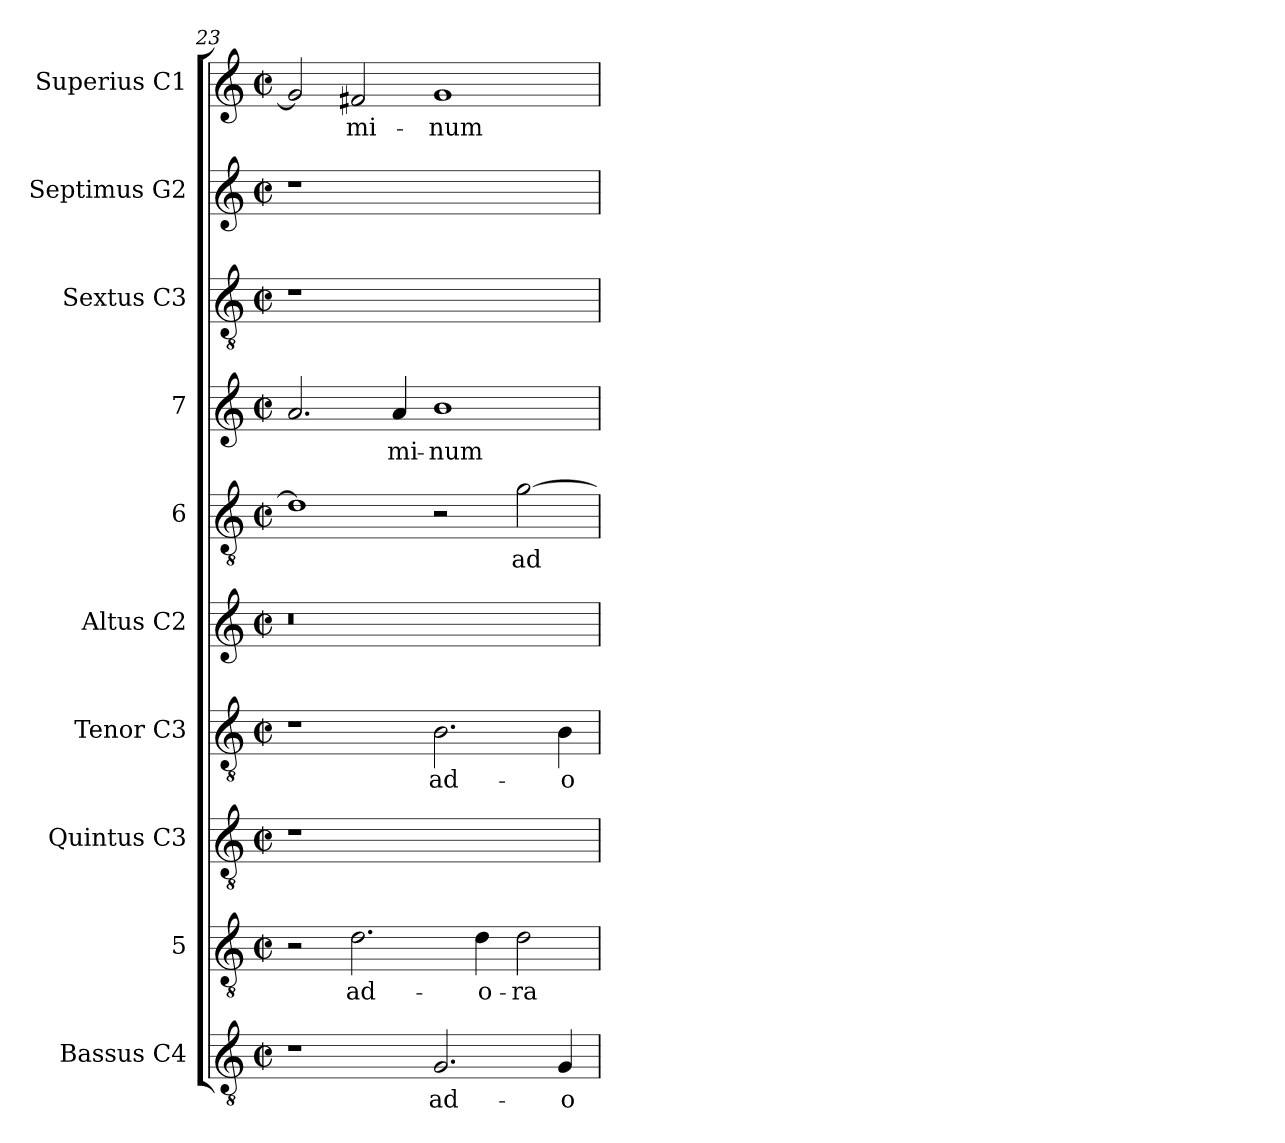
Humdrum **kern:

**kern	**text	**kern	**text	**kern	**kern	**text	**kern	**kern	**text	**kern	**text	**kern	**kern	**kern	**text
*part10	*part10	*part9	*part9	*part8	*part7	*part7	*part6	*part5	*part5	*part4	*part4	*part3	*part2	*part1	*part1
*staff10	*staff10	*staff9	*staff9	*staff8	*staff7	*staff7	*staff6	*staff5	*staff5	*staff4	*staff4	*staff3	*staff2	*staff1	*staff1
*I"Bassus  C4	*	*I"5	*	*I"Quintus  C3	*I"Tenor  C3	*	*I"Altus  C2	*I"6	*	*I"7	*	*I"Sextus  C3	*I"Septimus  G2	*I"Superius  C1	*
*I'B	*	*	*	*	*I'T	*	*I'A	*	*	*	*	*	*	*I'S	*
*clefGv2	*	*clefGv2	*	*clefGv2	*clefGv2	*	*clefG2	*clefGv2	*	*clefG2	*	*clefGv2	*clefG2	*clefG2	*
*k[]	*	*k[]	*	*k[]	*k[]	*	*k[]	*k[]	*	*k[]	*	*k[]	*k[]	*k[]	*
*C:	*	*C:	*	*C:	*C:	*	*C:	*C:	*	*C:	*	*C:	*C:	*C:	*
*M2/2	*	*M2/2	*	*M2/2	*M2/2	*	*M2/2	*M2/2	*	*M2/2	*	*M2/2	*M2/2	*M2/2	*
*met(c|)	*	*met(c|)	*	*met(c|)	*met(c|)	*	*met(c|)	*met(c|)	*	*met(c|)	*	*met(c|)	*met(c|)	*met(c|)	*
=23	=23	=23	=23	=23	=23	=23	=23	=23	=23	=23	=23	=23	=23	=23	=23
!	!	!	!	!	!	!	!	!	!LO:LY:b:cj	!	!LO:LY:b:cj	!	!	!	!LO:LY:b:cj
1r	.	2r	.	1r	1r	.	0r	1d]	.	2.a/	--	1r	1r	2g/]	--
!	!	!	!LO:LY:b:cj	!	!	!	!	!	!	!	!	!	!	!	!LO:LY:b:cj
.	.	2.d\	ad-	.	.	.	.	.	.	.	.	.	.	2f#X/	-mi-
!	!	!	!	!	!	!	!	!	!	!	!LO:LY:b:cj	!	!	!	!
.	.	.	.	.	.	.	.	.	.	4a/	-mi-	.	.	.	.
!	!LO:LY:b:cj	!	!	!	!	!LO:LY:b:cj	!	!	!	!	!LO:LY:b:cj	!	!	!	!LO:LY:b:cj
2.G/	ad-	.	.	1ryy	2.B\	ad-	.	2r	.	1b	-num	1ryy	1ryy	1g	-num
!	!	!	!LO:LY:b:cj	!	!	!	!	!	!	!	!	!	!	!	!
.	.	4d\	-o-	.	.	.	.	.	.	.	.	.	.	.	.
!	!	!	!LO:LY:b:cj	!	!	!	!	!	!LO:LY:b:cj	!	!	!	!	!	!
.	.	2d\	-ra-	.	.	.	.	[>2g\	ad-	.	.	.	.	.	.
!	!LO:LY:b:cj	!	!	!	!	!LO:LY:b:cj	!	!	!	!	!	!	!	!	!
4G/	-o-	.	.	.	4B\	-o-	.	.	.	.	.	.	.	.	.
=	=	=	=	=	=	=	=	=	=	=	=	=	=	=	=
*-	*-	*-	*-	*-	*-	*-	*-	*-	*-	*-	*-	*-	*-	*-	*-
